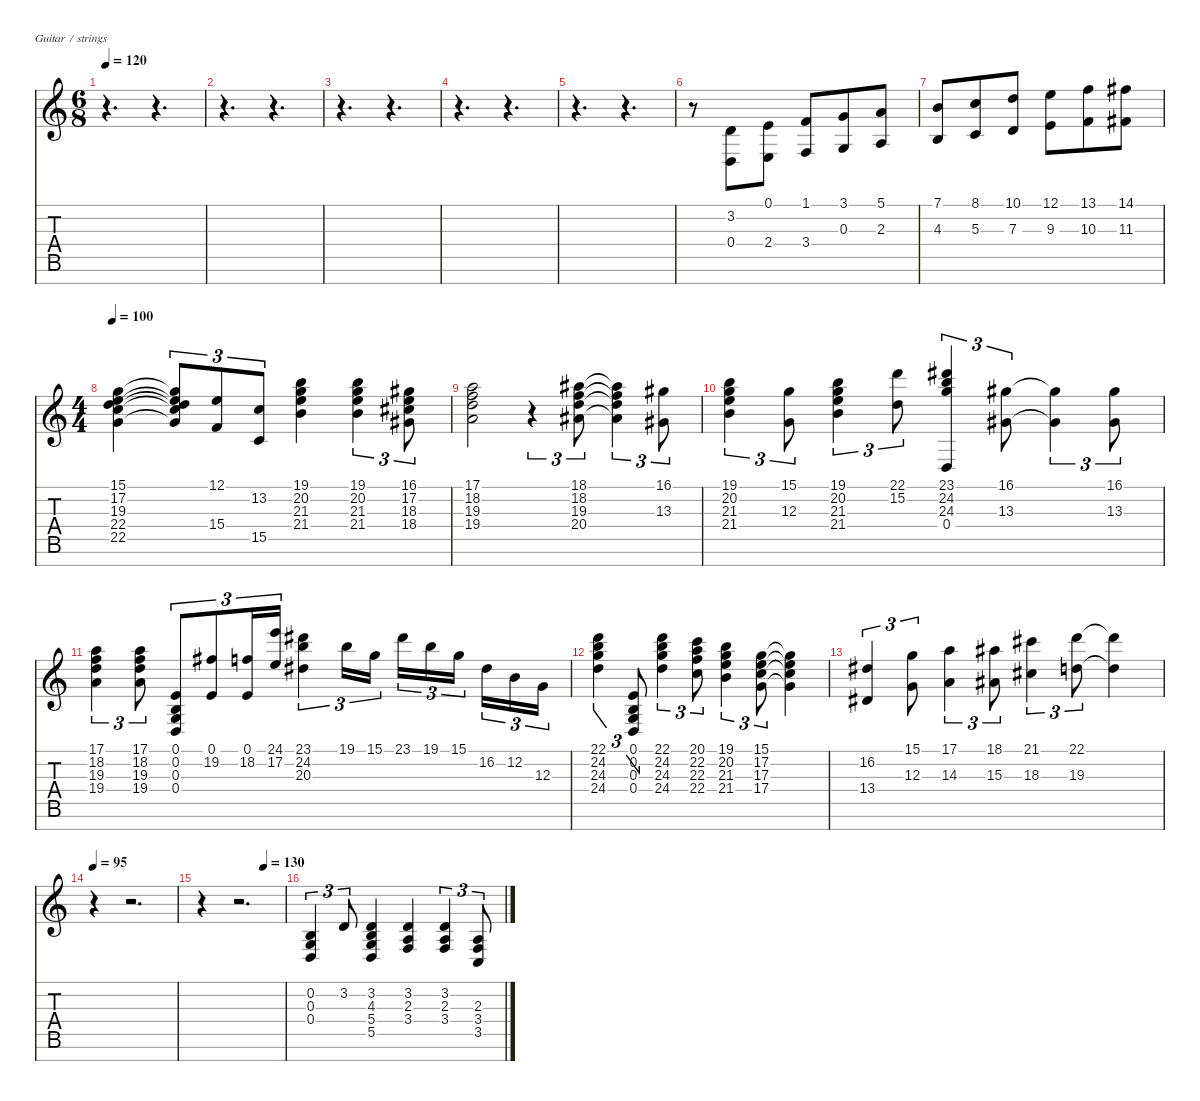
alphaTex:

\defaultSystemsLayout 4
\hideDynamics
\bracketExtendMode nobrackets
\singleTrackTrackNamePolicy hidden
\multiTrackTrackNamePolicy hidden
\firstSystemTrackNameMode fullname
\firstSystemTrackNameOrientation horizontal
\otherSystemsTrackNameOrientation horizontal
\track ("Piano - right" "pno.") {instrument brightacousticpiano}
\staff {score tabs}
\tuning (E4 B3 G3 D3 A2 E2 B1)
\ts (6 8)
\tempo 120
\clef g2
\ks c
r.4{d dy mp beam Down} r.4{d beam Down} |
r.4{d beam Down} r.4{d beam Down} |
r.4{d beam Down} r.4{d beam Down} |
r.4{d beam Down} r.4{d beam Down} |
r.4{d beam Down} r.4{d beam Down} |
r.8{beam Down} (3.2 0.4).8{dy f beam Up} (0.1 2.4).8{beam Up} (1.1 3.4).8{beam Up} (3.1 0.3).8{beam Up} (5.1 2.3).8{beam Up} |
(7.1 4.3).8{beam Up} (8.1 5.3).8{beam Up} (10.1 7.3).8{beam Up} (12.1 9.3).8{beam Down} (13.1 10.3).8{beam Down} (14.1{acc #} 11.3{acc #}).8{beam Down} |
\ts (4 4)
\tempo 100
(15.1 17.2 19.3 22.4 22.5).4{beam Down} (15.1{t} 17.2{t} 19.3{t} 22.4{t} 22.5{t}).8{tu (3 2) beam Up} (12.1 15.4).8{tu (3 2) beam Up} (13.2 15.5).8{tu (3 2) beam Up} (19.1 20.2 21.3 21.4).4{beam Down} (19.1 20.2 21.3 21.4).4{tu (3 2) beam Down} (16.1{acc #} 17.2 18.3{acc #} 18.4{acc #}).8{tu (3 2) beam Down} |
(17.1 18.2 19.3 19.4).2{beam Down} r.4{tu (3 2) beam Down} (18.1{acc #} 18.2 19.3 20.4{acc #}).8{tu (3 2) beam Down} (18.1{t acc #} 18.2{t} 19.3{t} 20.4{t acc #}).4{tu (3 2) beam Down} (16.1{acc #} 13.3{acc #}).8{tu (3 2) beam Down} |
(19.1 20.2 21.3 21.4).4{tu (3 2) beam Down} (15.1 12.3).8{tu (3 2) beam Down} (19.1 20.2 21.3 21.4).4{tu (3 2) beam Down} (22.1 15.2).8{tu (3 2) beam Down} (23.1{acc #} 24.2 24.3 0.4).4{tu (3 2) beam Up} (16.1{acc #} 13.3{acc #}).8{tu (3 2) beam Down} (16.1{t acc #} 13.3{t acc #}).4{tu (3 2) beam Down} (16.1{acc #} 13.3{acc #}).8{tu (3 2) beam Down} |
(17.1 18.2 19.3 19.4).4{tu (3 2) beam Down} (17.1 18.2 19.3 19.4).8{tu (3 2) beam Down} (0.1 0.2 0.3 0.4).8{tu (3 2) beam Up} (0.1 19.2{acc #}).8{tu (3 2) beam Up} (0.1 18.2).16{tu (3 2) beam Up} (24.1 17.2).16{tu (3 2) beam Up} (23.1{acc #} 24.2 20.3{acc #}).4{tu (3 2) beam Down} 19.1.16{tu (3 2) beam Down} 15.1.16{tu (3 2) beam Down} 23.1{acc #}.16{tu (3 2) beam Down} 19.1.16{tu (3 2) beam Down} 15.1.16{tu (3 2) beam Down} 16.2{acc #}.16{tu (3 2) beam Down} 12.2.16{tu (3 2) beam Down} 12.3.16{tu (3 2) beam Down} |
(22.1 24.2 24.3 24.4).4{tu (3 2) beam Down} (0.1 0.2 0.3 0.4).8{tu (3 2) beam Up} (22.1 24.2 24.3 24.4).4{tu (3 2) beam Down} (20.1 22.2 22.3 22.4).8{tu (3 2) beam Down} (19.1 20.2 21.3 21.4).4{tu (3 2) beam Down} (15.1 17.2 17.3 17.4).8{tu (3 2) beam Down} (15.1{t} 17.2{t} 17.3{t} 17.4{t}).4{beam Down} |
(16.2{acc #} 13.4{acc #}).4{tu (3 2) beam Up} (15.1 12.3).8{tu (3 2) beam Down} (17.1 14.3).4{tu (3 2) beam Down} (18.1{acc #} 15.3{acc #}).8{tu (3 2) beam Down} (21.1{acc #} 18.3{acc #}).4{tu (3 2) beam Down} (22.1 19.3).8{tu (3 2) beam Down} (22.1{t} 19.3{t}).4{beam Down} |
\tempo 95
r.4{beam Down} r.2{d beam Down} |
\tempo (130 0.75)
r.4{beam Down} r.2{d beam Down} |
(0.2 0.3 0.4).4{tu (3 2) beam Up} 3.2.8{tu (3 2) beam Up} (3.2 4.3 5.4 5.5).4{beam Up} (3.2 2.3 3.4).4{beam Up} (3.2 2.3 3.4).4{tu (3 2) beam Up} (2.3 3.4 3.5).8{tu (3 2) beam Up}
